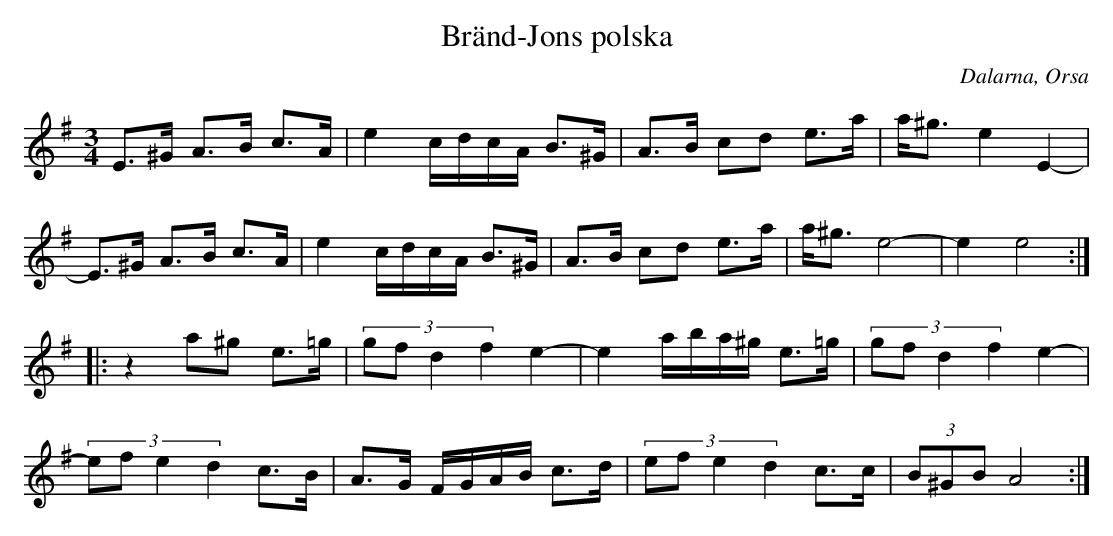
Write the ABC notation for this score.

X:1
T: Bränd-Jons polska
O: Dalarna, Orsa
M: 3/4
L: 1/8
K: Ador
E>^G A>B c>A | e2 c/d/c/A/ B>^G | A>B cd e>a | a<^g e2 E2- |
E>^G A>B c>A | e2 c/d/c/A/ B>^G | A>B cd e>a | a<^g e4- | e2 e4 :|
|: z2 a^g e>=g | (3:2:4gf d2 f2 e2- | e2 a/b/a/^g/ e>=g | (3:2:4gf d2 f2 e2- |
(3:2:4ef e2 d2 c>B | A>G F/G/A/B/ c>d | (3:2:4ef e2 d2 c>c | (3B^GB A4 :|]
